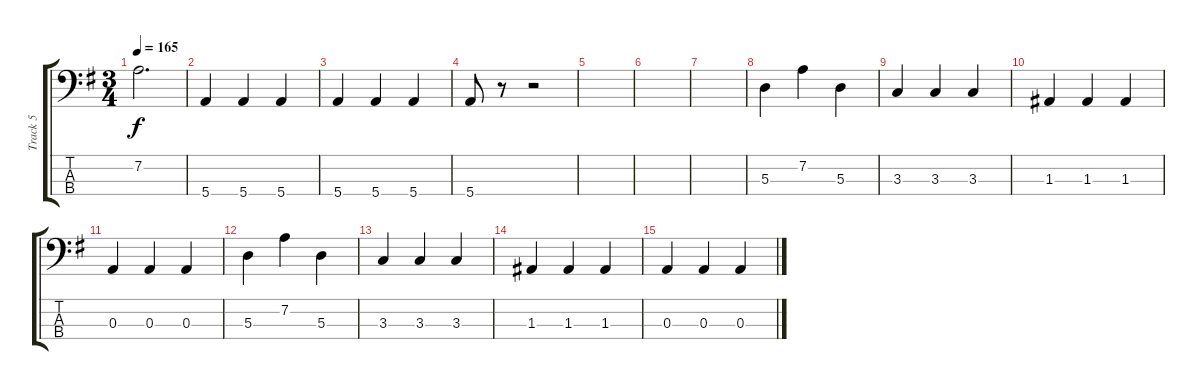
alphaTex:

\track ("Track 5" "Track 5") {instrument acousticbass}
\staff {score tabs}
\tuning (G2 D2 A1 E1) {hide}
\ts (3 4)
\tempo 165
\clef f4
\ks g
7.2.2{d dy f} |
5.4.4 5.4.4 5.4.4 |
5.4.4 5.4.4 5.4.4 |
5.4.8 r.8 r.2 |
|
|
|
5.3.4 7.2.4 5.3.4 |
3.3.4 3.3.4 3.3.4 |
1.3.4 1.3.4 1.3.4 |
0.3.4 0.3.4 0.3.4 |
5.3.4 7.2.4 5.3.4 |
3.3.4 3.3.4 3.3.4 |
1.3.4 1.3.4 1.3.4 |
0.3.4 0.3.4 0.3.4
